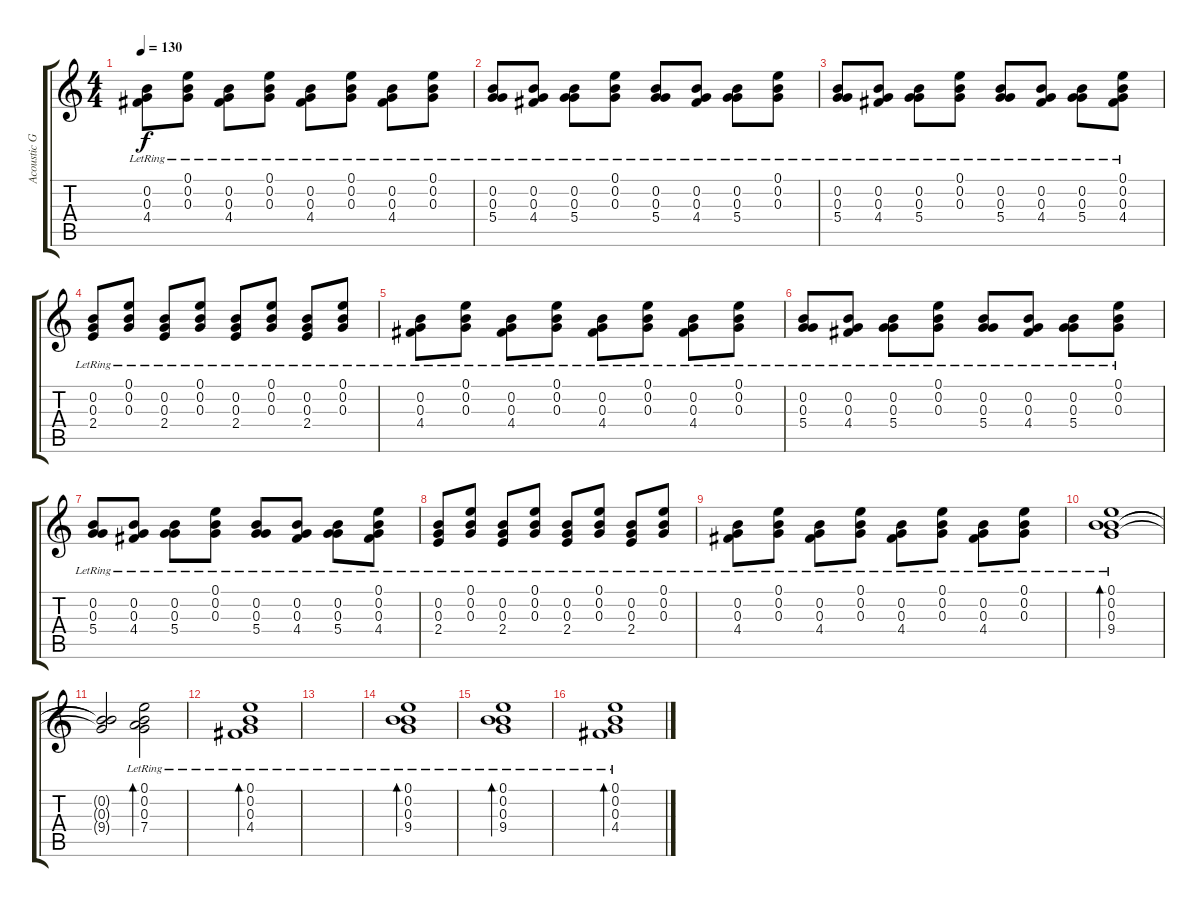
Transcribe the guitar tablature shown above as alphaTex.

\track ("Acoustic Guitar 2" "Acoustic G") {instrument acousticguitarsteel}
\staff {score tabs}
\tuning (E4 B3 G3 D3 A2 E2) {hide}
\ts (4 4)
\tempo 130
\clef g2
\ks c
(0.2{lr} 0.3{lr} 4.4{lr}).8{dy f} (0.1{lr} 0.2 0.3).8 (0.2{lr} 0.3{lr} 4.4{lr}).8 (0.1{lr} 0.2{lr} 0.3{lr}).8 (0.2{lr} 0.3{lr} 4.4{lr}).8 (0.1{lr} 0.2 0.3).8 (0.2{lr} 0.3{lr} 4.4{lr}).8 (0.1{lr} 0.2{lr} 0.3{lr}).8 |
(0.2{lr} 0.3{lr} 5.4{lr}).8 (0.2{lr} 0.3{lr} 4.4{lr}).8 (0.2{lr} 0.3{lr} 5.4{lr}).8 (0.1{lr} 0.2{lr} 0.3).8 (0.2{lr} 0.3{lr} 5.4{lr}).8 (0.2{lr} 0.3{lr} 4.4{lr}).8 (0.2{lr} 0.3{lr} 5.4{lr}).8 (0.1{lr} 0.2{lr} 0.3).8 |
(0.2{lr} 0.3{lr} 5.4{lr}).8 (0.2{lr} 0.3{lr} 4.4{lr}).8 (0.2{lr} 0.3{lr} 5.4{lr}).8 (0.1{lr} 0.2{lr} 0.3).8 (0.2{lr} 0.3{lr} 5.4{lr}).8 (0.2{lr} 0.3{lr} 4.4{lr}).8 (0.2{lr} 0.3{lr} 5.4{lr}).8 (0.1{lr} 0.2{lr} 0.3{lr} 4.4{lr}).8 |
(0.2{lr} 0.3{lr} 2.4{lr}).8 (0.1{lr} 0.2 0.3).8 (0.2{lr} 0.3{lr} 2.4{lr}).8 (0.1{lr} 0.2{lr} 0.3{lr}).8 (0.2{lr} 0.3{lr} 2.4{lr}).8 (0.1{lr} 0.2 0.3).8 (0.2{lr} 0.3{lr} 2.4{lr}).8 (0.1{lr} 0.2{lr} 0.3{lr}).8 |
(0.2{lr} 0.3{lr} 4.4{lr}).8 (0.1{lr} 0.2 0.3).8 (0.2{lr} 0.3{lr} 4.4{lr}).8 (0.1{lr} 0.2{lr} 0.3{lr}).8 (0.2{lr} 0.3{lr} 4.4{lr}).8 (0.1{lr} 0.2 0.3).8 (0.2{lr} 0.3{lr} 4.4{lr}).8 (0.1{lr} 0.2{lr} 0.3{lr}).8 |
(0.2{lr} 0.3{lr} 5.4{lr}).8 (0.2{lr} 0.3{lr} 4.4{lr}).8 (0.2{lr} 0.3{lr} 5.4{lr}).8 (0.1{lr} 0.2{lr} 0.3).8 (0.2{lr} 0.3{lr} 5.4{lr}).8 (0.2{lr} 0.3{lr} 4.4{lr}).8 (0.2{lr} 0.3{lr} 5.4{lr}).8 (0.1{lr} 0.2{lr} 0.3).8 |
(0.2{lr} 0.3{lr} 5.4{lr}).8 (0.2{lr} 0.3{lr} 4.4{lr}).8 (0.2{lr} 0.3{lr} 5.4{lr}).8 (0.1{lr} 0.2{lr} 0.3).8 (0.2{lr} 0.3{lr} 5.4{lr}).8 (0.2{lr} 0.3{lr} 4.4{lr}).8 (0.2{lr} 0.3{lr} 5.4{lr}).8 (0.1{lr} 0.2{lr} 0.3{lr} 4.4{lr}).8 |
(0.2{lr} 0.3{lr} 2.4{lr}).8 (0.1{lr} 0.2 0.3).8 (0.2{lr} 0.3{lr} 2.4{lr}).8 (0.1{lr} 0.2{lr} 0.3{lr}).8 (0.2{lr} 0.3{lr} 2.4{lr}).8 (0.1{lr} 0.2 0.3).8 (0.2{lr} 0.3{lr} 2.4{lr}).8 (0.1{lr} 0.2{lr} 0.3{lr}).8 |
(0.2{lr} 0.3{lr} 4.4{lr}).8 (0.1{lr} 0.2 0.3).8 (0.2{lr} 0.3{lr} 4.4{lr}).8 (0.1{lr} 0.2{lr} 0.3{lr}).8 (0.2{lr} 0.3{lr} 4.4{lr}).8 (0.1{lr} 0.2 0.3).8 (0.2{lr} 0.3{lr} 4.4{lr}).8 (0.1{lr} 0.2{lr} 0.3{lr}).8 |
(0.1{lr} 0.2{lr} 0.3{lr} 9.4{lr}).1{bd 240} |
(0.2{t} 0.3{t} 9.4{t}).2 (0.1{lr} 0.2{lr} 0.3{lr} 7.4{lr}).2{bd 240} |
(0.1{lr} 0.2{lr} 0.3{lr} 4.4{lr}).1{bd 240} |
|
(0.1{lr} 0.2{lr} 0.3{lr} 9.4{lr}).1{bd 240} |
(0.1{lr} 0.2{lr} 0.3{lr} 9.4{lr}).1{bd 240} |
(0.1{lr} 0.2{lr} 0.3{lr} 4.4{lr}).1{bd 240}
